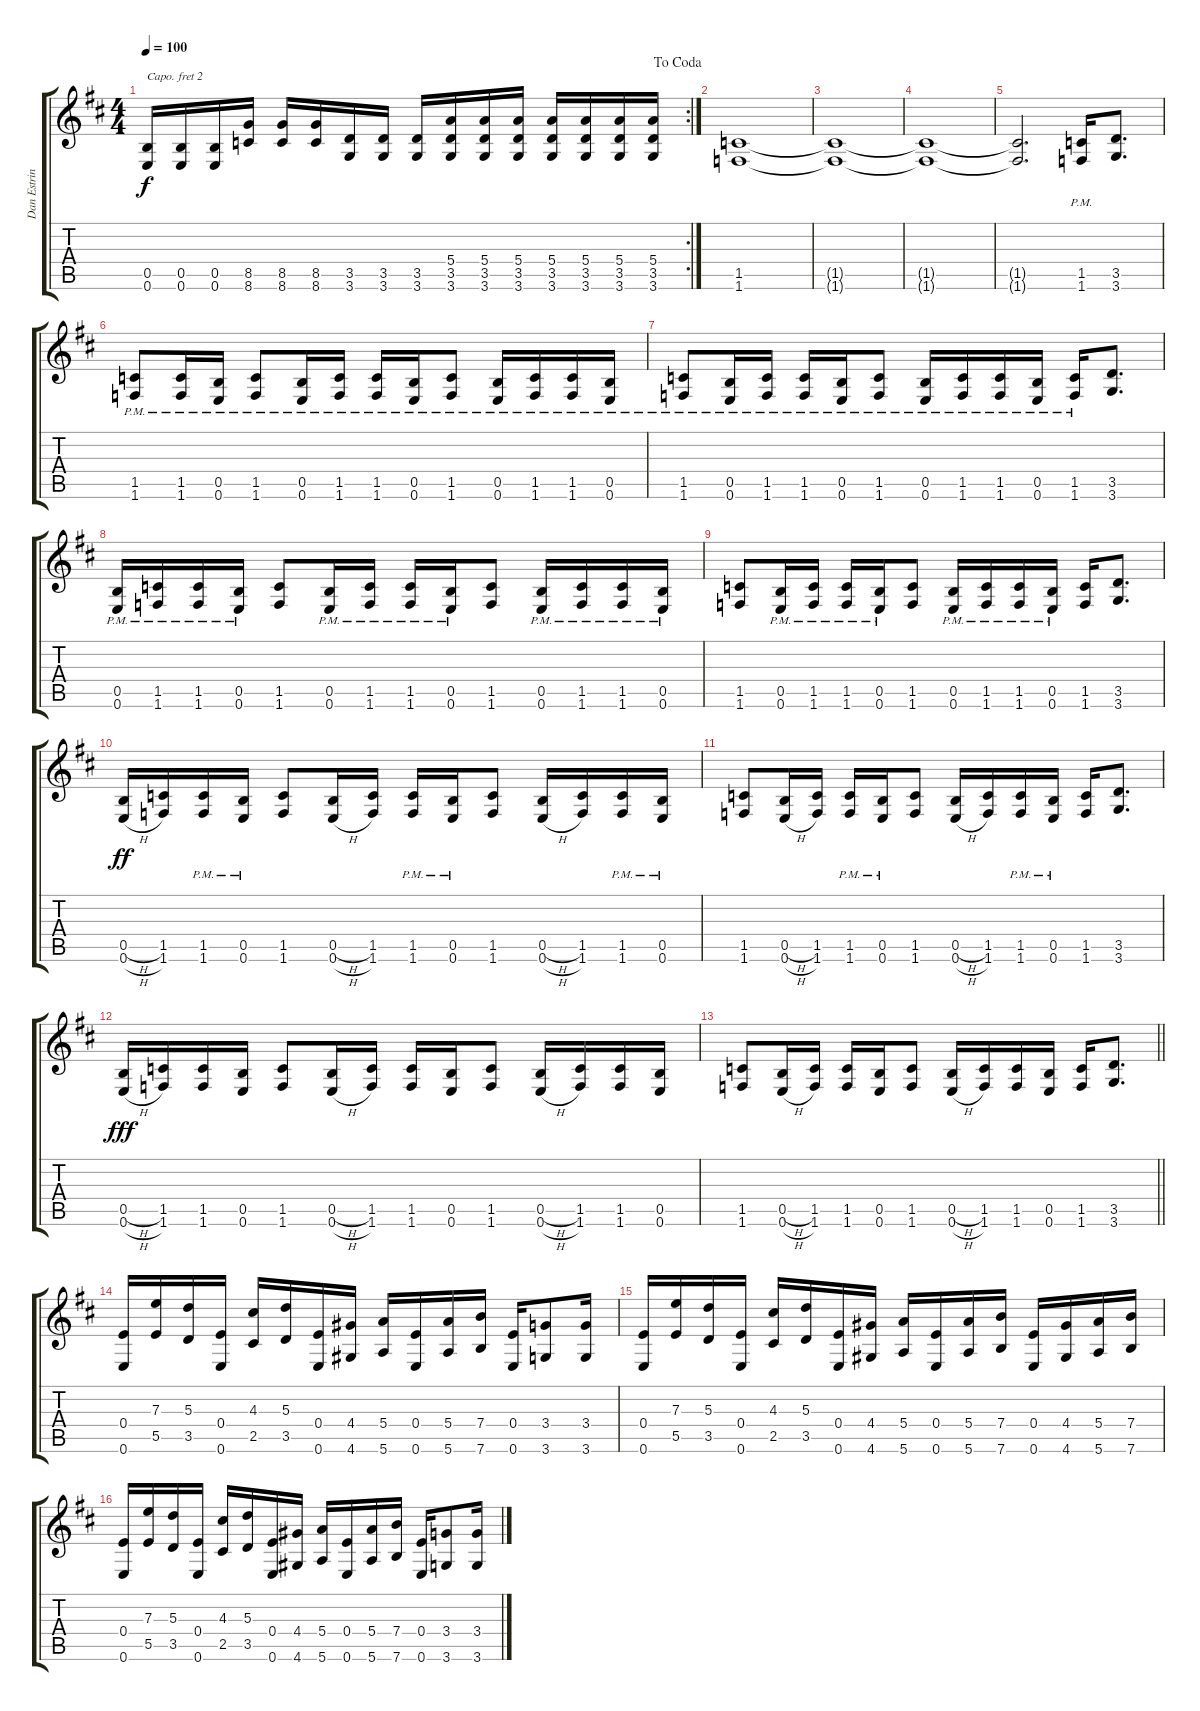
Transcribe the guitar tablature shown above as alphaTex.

\track ("Dan Estrin - Main Part" "Dan Estrin") {instrument overdrivenguitar}
\staff {score tabs}
\capo 2
\tuning (E4 B3 G3 D3 A2 D2) {hide}
\rc 2
\ts (4 4)
\jump dacoda
\tempo 100
\clef g2
\ks d
(0.5 0.6).16{dy f} (0.5 0.6).16 (0.5 0.6).16 (8.5 8.6).16 (8.5 8.6).16 (8.5 8.6).16 (3.5 3.6).16 (3.5 3.6).16 (3.5 3.6).16 (5.4 3.5 3.6).16 (5.4 3.5 3.6).16 (5.4 3.5 3.6).16 (5.4 3.5 3.6).16 (5.4 3.5 3.6).16 (5.4 3.5 3.6).16 (5.4 3.5 3.6).16 |
(1.5 1.6).1 |
(1.5{t} 1.6{t}).1 |
(1.5{t} 1.6{t}).1 |
(1.5{t} 1.6{t}).2{d} (1.5{pm} 1.6{pm}).16 (3.5 3.6).8{d} |
(1.5{pm} 1.6{pm}).8 (1.5{pm} 1.6{pm}).16 (0.5{pm} 0.6{pm}).16 (1.5{pm} 1.6{pm}).8 (0.5{pm} 0.6{pm}).16 (1.5{pm} 1.6{pm}).16 (1.5{pm} 1.6{pm}).16 (0.5{pm} 0.6{pm}).16 (1.5{pm} 1.6{pm}).8 (0.5{pm} 0.6{pm}).16 (1.5{pm} 1.6{pm}).16 (1.5{pm} 1.6{pm}).16 (0.5{pm} 0.6{pm}).16 |
(1.5{pm} 1.6{pm}).8 (0.5{pm} 0.6{pm}).16 (1.5{pm} 1.6{pm}).16 (1.5{pm} 1.6{pm}).16 (0.5{pm} 0.6{pm}).16 (1.5{pm} 1.6{pm}).8 (0.5{pm} 0.6{pm}).16 (1.5{pm} 1.6{pm}).16 (1.5{pm} 1.6{pm}).16 (0.5{pm} 0.6{pm}).16 (1.5{pm} 1.6{pm}).16 (3.5 3.6).8{d} |
(0.5{pm} 0.6{pm}).16 (1.5{pm} 1.6{pm}).16 (1.5{pm} 1.6{pm}).16 (0.5{pm} 0.6{pm}).16 (1.5 1.6).8 (0.5{pm} 0.6{pm}).16 (1.5{pm} 1.6{pm}).16 (1.5{pm} 1.6{pm}).16 (0.5{pm} 0.6{pm}).16 (1.5 1.6).8 (0.5{pm} 0.6{pm}).16 (1.5{pm} 1.6{pm}).16 (1.5{pm} 1.6{pm}).16 (0.5{pm} 0.6{pm}).16 |
(1.5 1.6).8 (0.5{pm} 0.6{pm}).16 (1.5{pm} 1.6{pm}).16 (1.5{pm} 1.6{pm}).16 (0.5{pm} 0.6{pm}).16 (1.5 1.6).8 (0.5{pm} 0.6{pm}).16 (1.5{pm} 1.6{pm}).16 (1.5{pm} 1.6{pm}).16 (0.5{pm} 0.6{pm}).16 (1.5 1.6).16 (3.5 3.6).8{d} |
(0.5{h} 0.6{h}).16{dy ff} (1.5 1.6).16 (1.5{pm} 1.6{pm}).16 (0.5{pm} 0.6{pm}).16 (1.5 1.6).8 (0.5{h} 0.6{h}).16 (1.5 1.6).16 (1.5{pm} 1.6{pm}).16 (0.5{pm} 0.6{pm}).16 (1.5 1.6).8 (0.5{h} 0.6{h}).16 (1.5 1.6).16 (1.5{pm} 1.6{pm}).16 (0.5{pm} 0.6{pm}).16 |
(1.5 1.6).8 (0.5{h} 0.6{h}).16 (1.5 1.6).16 (1.5{pm} 1.6{pm}).16 (0.5{pm} 0.6{pm}).16 (1.5 1.6).8 (0.5{h} 0.6{h}).16 (1.5 1.6).16 (1.5{pm} 1.6{pm}).16 (0.5{pm} 0.6{pm}).16 (1.5 1.6).16 (3.5 3.6).8{d} |
(0.5{h} 0.6{h}).16{dy fff} (1.5 1.6).16 (1.5 1.6).16 (0.5 0.6).16 (1.5 1.6).8 (0.5{h} 0.6{h}).16 (1.5 1.6).16 (1.5 1.6).16 (0.5 0.6).16 (1.5 1.6).8 (0.5{h} 0.6{h}).16 (1.5 1.6).16 (1.5 1.6).16 (0.5 0.6).16 |
\barLineRight lightlight
(1.5 1.6).8 (0.5{h} 0.6{h}).16 (1.5 1.6).16 (1.5 1.6).16 (0.5 0.6).16 (1.5 1.6).8 (0.5{h} 0.6{h}).16 (1.5 1.6).16 (1.5 1.6).16 (0.5 0.6).16 (1.5 1.6).16 (3.5 3.6).8{d} |
(0.4 0.6).16 (7.3 5.5).16 (5.3 3.5).16 (0.4 0.6).16 (4.3 2.5).16 (5.3 3.5).16 (0.4 0.6).16 (4.4 4.6).16 (5.4 5.6).16 (0.4 0.6).16 (5.4 5.6).16 (7.4 7.6).16 (0.4 0.6).16 (3.4 3.6).8 (3.4 3.6).16 |
(0.4 0.6).16 (7.3 5.5).16 (5.3 3.5).16 (0.4 0.6).16 (4.3 2.5).16 (5.3 3.5).16 (0.4 0.6).16 (4.4 4.6).16 (5.4 5.6).16 (0.4 0.6).16 (5.4 5.6).16 (7.4 7.6).16 (0.4 0.6).16 (4.4 4.6).16 (5.4 5.6).16 (7.4 7.6).16 |
(0.4 0.6).16 (7.3 5.5).16 (5.3 3.5).16 (0.4 0.6).16 (4.3 2.5).16 (5.3 3.5).16 (0.4 0.6).16 (4.4 4.6).16 (5.4 5.6).16 (0.4 0.6).16 (5.4 5.6).16 (7.4 7.6).16 (0.4 0.6).16 (3.4 3.6).8 (3.4 3.6).16
